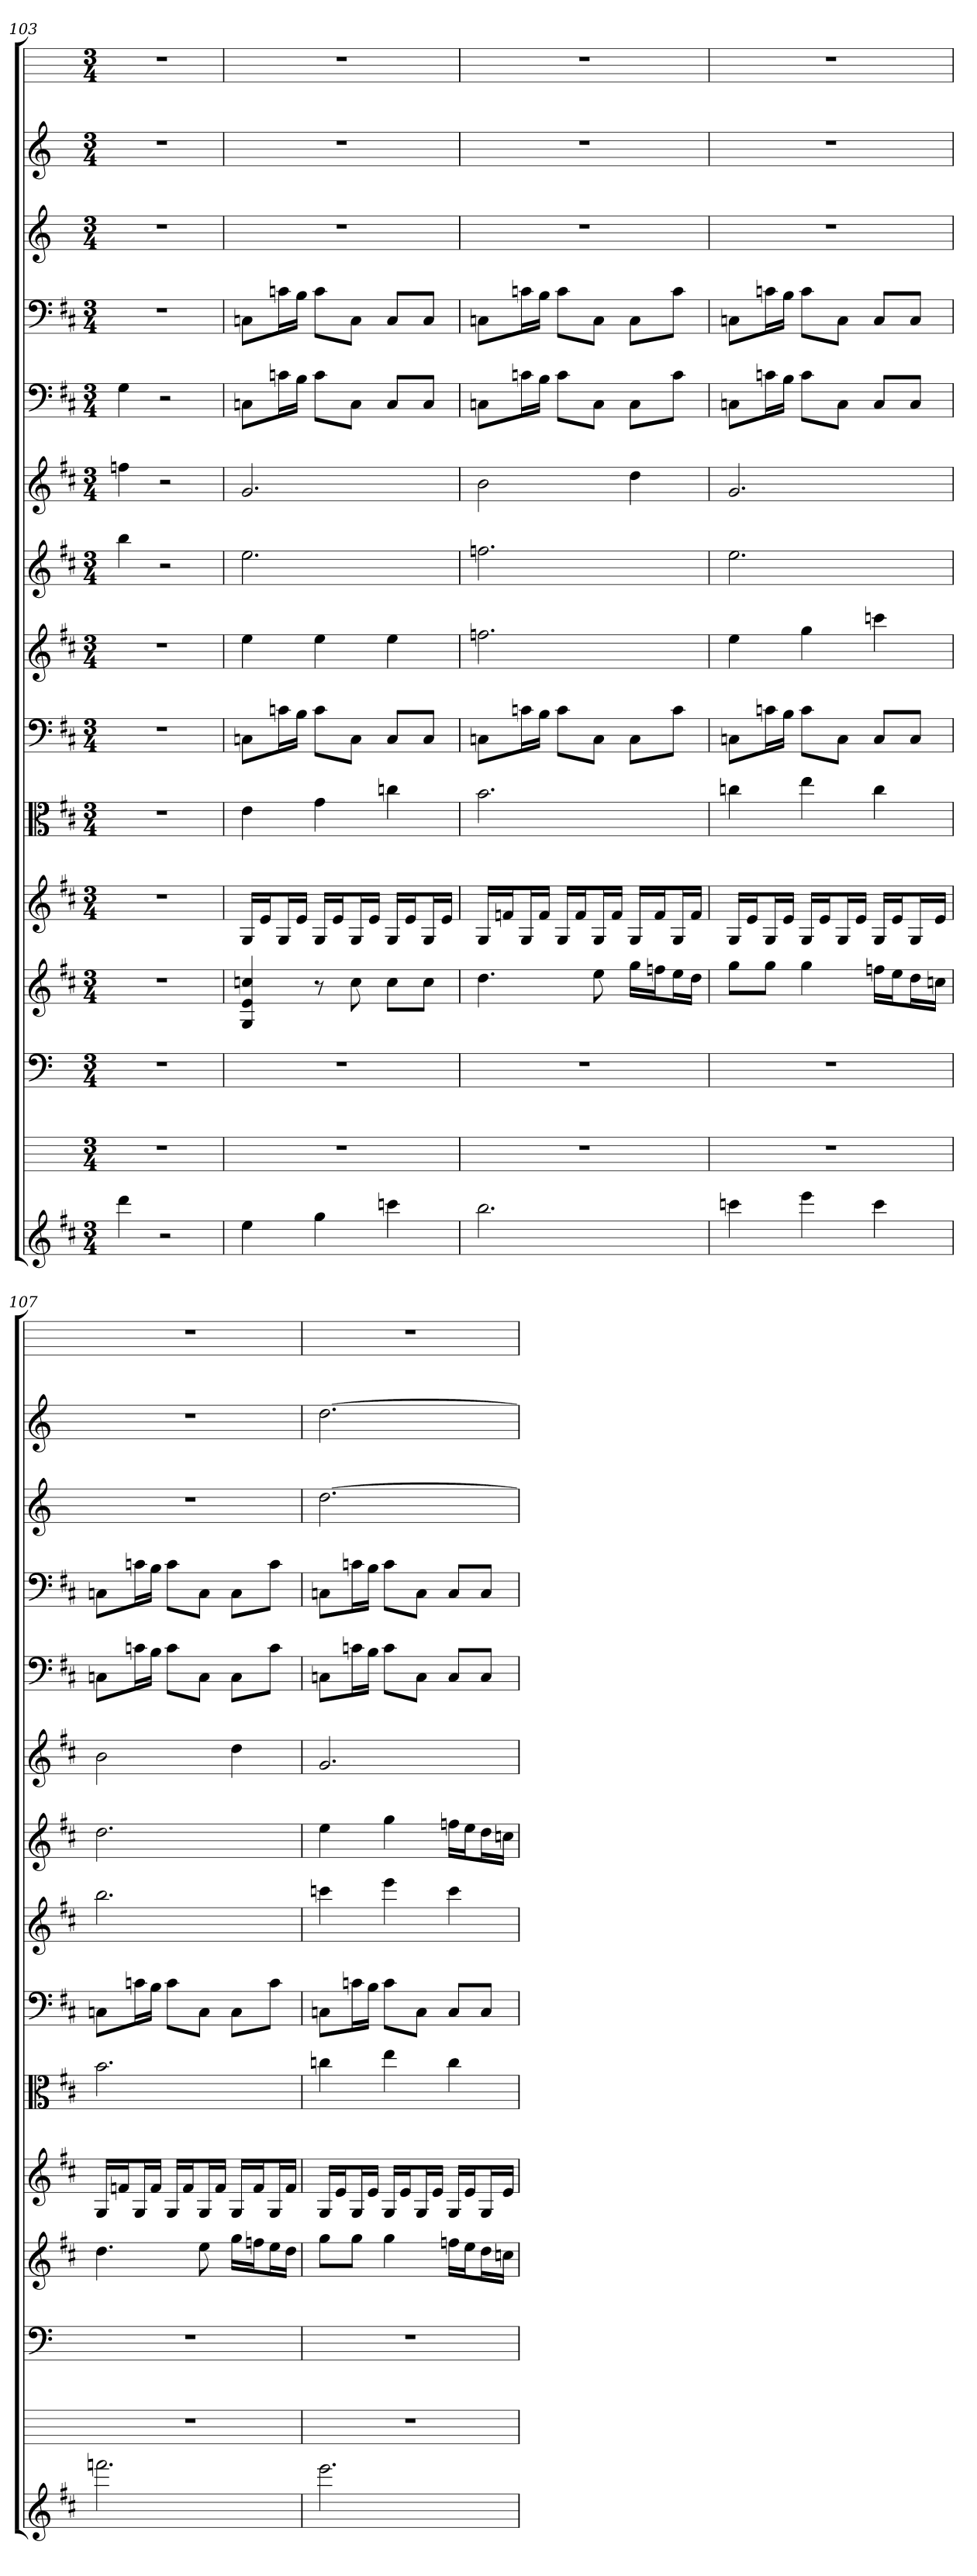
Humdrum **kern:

**kern	**kern	**kern	**kern	**kern	**kern	**kern	**kern	**kern	**kern	**kern	**kern	**kern	**kern	**kern
*part15	*part14	*part13	*part12	*part11	*part10	*part9	*part8	*part7	*part6	*part5	*part4	*part3	*part2	*part1
*staff15	*staff14	*staff13	*staff12	*staff11	*staff10	*staff9	*staff8	*staff7	*staff6	*staff5	*staff4	*staff3	*staff2	*staff1
*	*	*clefF4	*	*	*clefC3	*clefF4	*	*	*	*clefF4	*clefF4	*	*	*
*k[f#c#]	*k[]	*k[]	*k[f#c#]	*k[f#c#]	*k[f#c#]	*k[f#c#]	*k[f#c#]	*k[f#c#]	*k[f#c#]	*k[f#c#]	*k[f#c#]	*k[]	*k[]	*k[]
*M3/4	*M3/4	*M3/4	*M3/4	*M3/4	*M3/4	*M3/4	*M3/4	*M3/4	*M3/4	*M3/4	*M3/4	*M3/4	*M3/4	*M3/4
=103	=103	=103	=103	=103	=103	=103	=103	=103	=103	=103	=103	=103	=103	=103
4ddd	2.r	2.r	2.r	2.r	2.r	2.r	2.r	4bb	4ffn	4G	2.r	2.r	2.r	2.r
2r	.	.	.	.	.	.	.	2r	2r	2r	.	.	.	.
=104	=104	=104	=104	=104	=104	=104	=104	=104	=104	=104	=104	=104	=104	=104
4ee	2.r	2.r	4G 4e 4ccn	16GLL	4e	8Cn\L	4ee	2.ee	2.g	8Cn\L	8Cn\L	2.r	2.r	2.r
.	.	.	.	16eJ	.	.	.	.	.	.	.	.	.	.
.	.	.	.	16GL	.	16cn\L	.	.	.	16cn\L	16cn\L	.	.	.
.	.	.	.	16eJJ	.	16B\JJ	.	.	.	16B\JJ	16B\JJ	.	.	.
4gg	.	.	8r	16GLL	4g	8c\L	4ee	.	.	8c\L	8c\L	.	.	.
.	.	.	.	16eJ	.	.	.	.	.	.	.	.	.	.
.	.	.	8cc	16GL	.	8C\J	.	.	.	8C\J	8C\J	.	.	.
.	.	.	.	16eJJ	.	.	.	.	.	.	.	.	.	.
4cccn	.	.	8ccL	16GLL	4ccn	8C/L	4ee	.	.	8C/L	8C/L	.	.	.
.	.	.	.	16eJ	.	.	.	.	.	.	.	.	.	.
.	.	.	8ccJ	16GL	.	8C/J	.	.	.	8C/J	8C/J	.	.	.
.	.	.	.	16eJJ	.	.	.	.	.	.	.	.	.	.
=105	=105	=105	=105	=105	=105	=105	=105	=105	=105	=105	=105	=105	=105	=105
2.bb	2.r	2.r	4.dd	16GLL	2.b	8Cn\L	2.ffn	2.ffn	2b	8Cn\L	8Cn\L	2.r	2.r	2.r
.	.	.	.	16fnJ	.	.	.	.	.	.	.	.	.	.
.	.	.	.	16GL	.	16cn\L	.	.	.	16cn\L	16cn\L	.	.	.
.	.	.	.	16fJJ	.	16B\JJ	.	.	.	16B\JJ	16B\JJ	.	.	.
.	.	.	.	16GLL	.	8c\L	.	.	.	8c\L	8c\L	.	.	.
.	.	.	.	16fJ	.	.	.	.	.	.	.	.	.	.
.	.	.	8ee	16GL	.	8C\J	.	.	.	8C\J	8C\J	.	.	.
.	.	.	.	16fJJ	.	.	.	.	.	.	.	.	.	.
.	.	.	16ggLL	16GLL	.	8C\L	.	.	4dd	8C\L	8C\L	.	.	.
.	.	.	16ffnJ	16fJ	.	.	.	.	.	.	.	.	.	.
.	.	.	16eeL	16GL	.	8c\J	.	.	.	8c\J	8c\J	.	.	.
.	.	.	16ddJJ	16fJJ	.	.	.	.	.	.	.	.	.	.
=106	=106	=106	=106	=106	=106	=106	=106	=106	=106	=106	=106	=106	=106	=106
4cccn	2.r	2.r	8ggL	16GLL	4ccn	8Cn\L	4ee	2.ee	2.g	8Cn\L	8Cn\L	2.r	2.r	2.r
.	.	.	.	16eJ	.	.	.	.	.	.	.	.	.	.
.	.	.	8ggJ	16GL	.	16cn\L	.	.	.	16cn\L	16cn\L	.	.	.
.	.	.	.	16eJJ	.	16B\JJ	.	.	.	16B\JJ	16B\JJ	.	.	.
4eee	.	.	4gg	16GLL	4ee	8c\L	4gg	.	.	8c\L	8c\L	.	.	.
.	.	.	.	16eJ	.	.	.	.	.	.	.	.	.	.
.	.	.	.	16GL	.	8C\J	.	.	.	8C\J	8C\J	.	.	.
.	.	.	.	16eJJ	.	.	.	.	.	.	.	.	.	.
4ccc	.	.	16ffnLL	16GLL	4cc	8C/L	4cccn	.	.	8C/L	8C/L	.	.	.
.	.	.	16eeJ	16eJ	.	.	.	.	.	.	.	.	.	.
.	.	.	16ddL	16GL	.	8C/J	.	.	.	8C/J	8C/J	.	.	.
.	.	.	16ccnJJ	16eJJ	.	.	.	.	.	.	.	.	.	.
=107	=107	=107	=107	=107	=107	=107	=107	=107	=107	=107	=107	=107	=107	=107
2.fffn	2.r	2.r	4.dd	16GLL	2.b	8Cn\L	2.bb	2.dd	2b	8Cn\L	8Cn\L	2.r	2.r	2.r
.	.	.	.	16fnJ	.	.	.	.	.	.	.	.	.	.
.	.	.	.	16GL	.	16cn\L	.	.	.	16cn\L	16cn\L	.	.	.
.	.	.	.	16fJJ	.	16B\JJ	.	.	.	16B\JJ	16B\JJ	.	.	.
.	.	.	.	16GLL	.	8c\L	.	.	.	8c\L	8c\L	.	.	.
.	.	.	.	16fJ	.	.	.	.	.	.	.	.	.	.
.	.	.	8ee	16GL	.	8C\J	.	.	.	8C\J	8C\J	.	.	.
.	.	.	.	16fJJ	.	.	.	.	.	.	.	.	.	.
.	.	.	16ggLL	16GLL	.	8C\L	.	.	4dd	8C\L	8C\L	.	.	.
.	.	.	16ffnJ	16fJ	.	.	.	.	.	.	.	.	.	.
.	.	.	16eeL	16GL	.	8c\J	.	.	.	8c\J	8c\J	.	.	.
.	.	.	16ddJJ	16fJJ	.	.	.	.	.	.	.	.	.	.
=108	=108	=108	=108	=108	=108	=108	=108	=108	=108	=108	=108	=108	=108	=108
2.eee	2.r	2.r	8ggL	16GLL	4ccn	8Cn\L	4cccn	4ee	2.g	8Cn\L	8Cn\L	[2.dd	[2.dd	2.r
.	.	.	.	16eJ	.	.	.	.	.	.	.	.	.	.
.	.	.	8ggJ	16GL	.	16cn\L	.	.	.	16cn\L	16cn\L	.	.	.
.	.	.	.	16eJJ	.	16B\JJ	.	.	.	16B\JJ	16B\JJ	.	.	.
.	.	.	4gg	16GLL	4ee	8c\L	4eee	4gg	.	8c\L	8c\L	.	.	.
.	.	.	.	16eJ	.	.	.	.	.	.	.	.	.	.
.	.	.	.	16GL	.	8C\J	.	.	.	8C\J	8C\J	.	.	.
.	.	.	.	16eJJ	.	.	.	.	.	.	.	.	.	.
.	.	.	16ffnLL	16GLL	4cc	8C/L	4ccc	16ffnLL	.	8C/L	8C/L	.	.	.
.	.	.	16eeJ	16eJ	.	.	.	16eeJ	.	.	.	.	.	.
.	.	.	16ddL	16GL	.	8C/J	.	16ddL	.	8C/J	8C/J	.	.	.
.	.	.	16ccnJJ	16eJJ	.	.	.	16ccnJJ	.	.	.	.	.	.
=	=	=	=	=	=	=	=	=	=	=	=	=	=	=
*-	*-	*-	*-	*-	*-	*-	*-	*-	*-	*-	*-	*-	*-	*-
